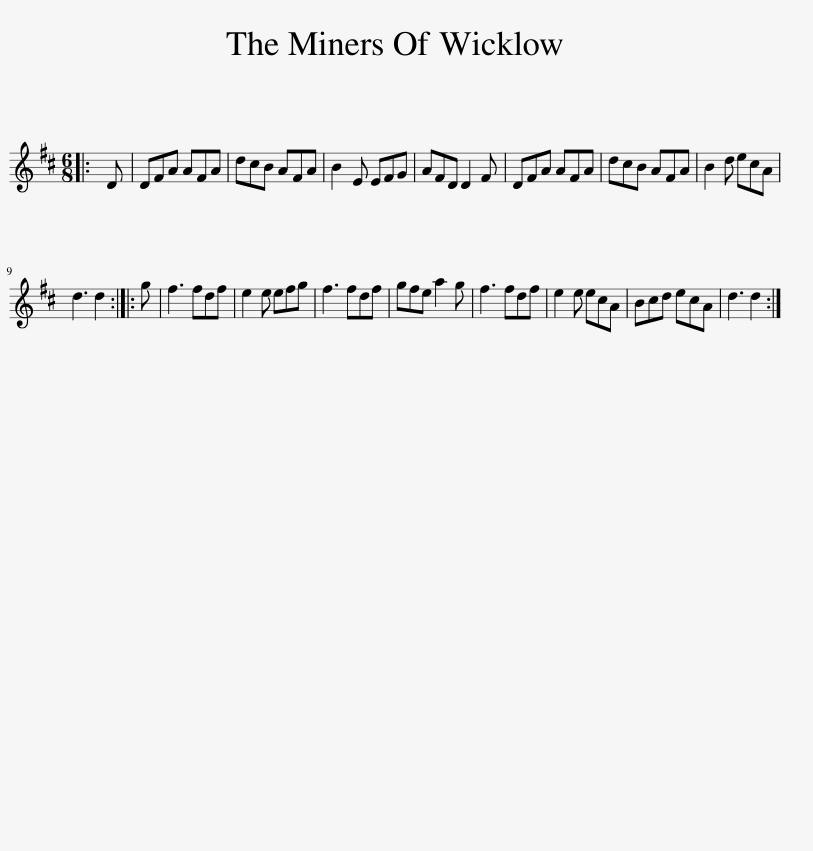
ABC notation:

X:1
L:1/8
M:6/8
I:linebreak $
K:D
V:1 treble
V:1
|: D | DFA AFA | dcB AFA | B2 E EFG | AFD D2 F | %5
 DFA AFA | dcB AFA | B2 d ecA |$ d3 d2 :: g | %10
 f3 fdf | e2 e efg | f3 fdf | gfe a2 g | f3 fdf | %15
 e2 e ecA | Bcd ecA | d3 d2 :| %18
